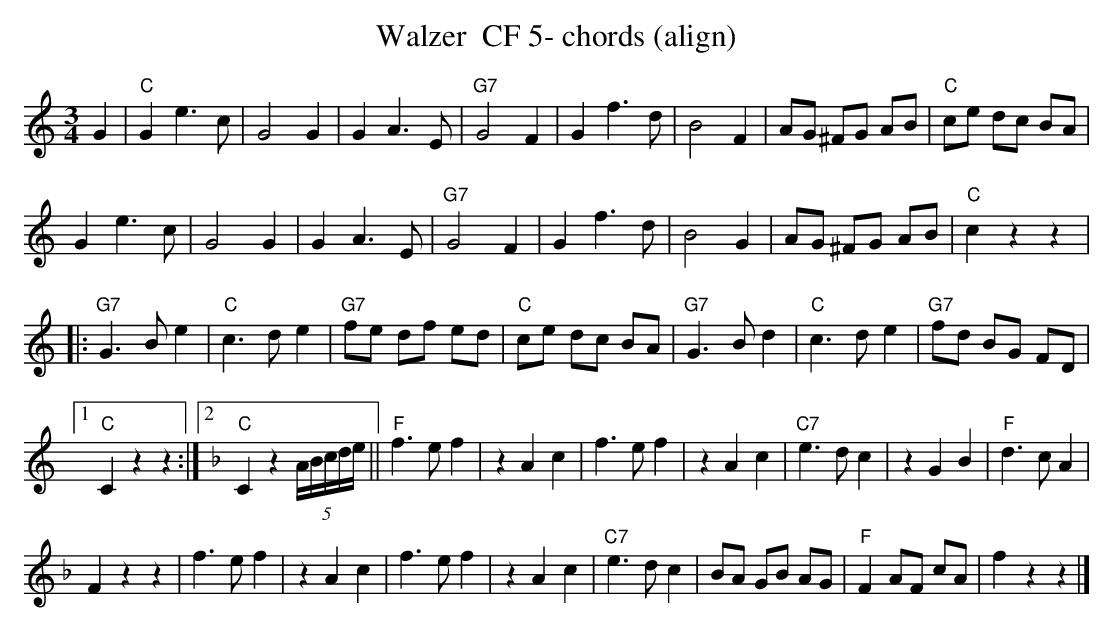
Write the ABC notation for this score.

X:1
T:Walzer  CF 5- chords (align)
M:3/4
L:1/4
K:Cmaj%%MIDI gchordon
G| "C"Ge>c | G2G | GA>E | "G7"G2F | Gf>d | B2F | A/2G/2 ^F/2G/2 A/2B/2 | "C"c/2e/2 d/2c/2 B/2A/2 |
 Ge>c | G2G | GA>E | "G7"G2F | Gf>d | B2G | A/2G/2 ^F/2G/2 A/2B/2 | "C"czz |:
 [L:1/8] "G7"G3Be2 | "C"c3de2 | "G7"fe df ed | "C"ce dc BA | "G7"G3Bd2 | "C"c3de2 | "G7"fd BG FD |1
 "C"C2z2z2 :|2 [K:Fmaj] "C"C2z2 (5A/2B/2c/2d/2e/2 || "F"f3ef2 | z2A2c2 | f3ef2 | z2A2c2 | "C7"e3dc2 | z2G2B2 | "F"d3cA2 |
 F2z2z2 | f3ef2 | z2A2c2 | f3ef2 | z2A2c2 | "C7"e3dc2 | BA GB AG | "F"F2AF cA | f2z2z2 |]
